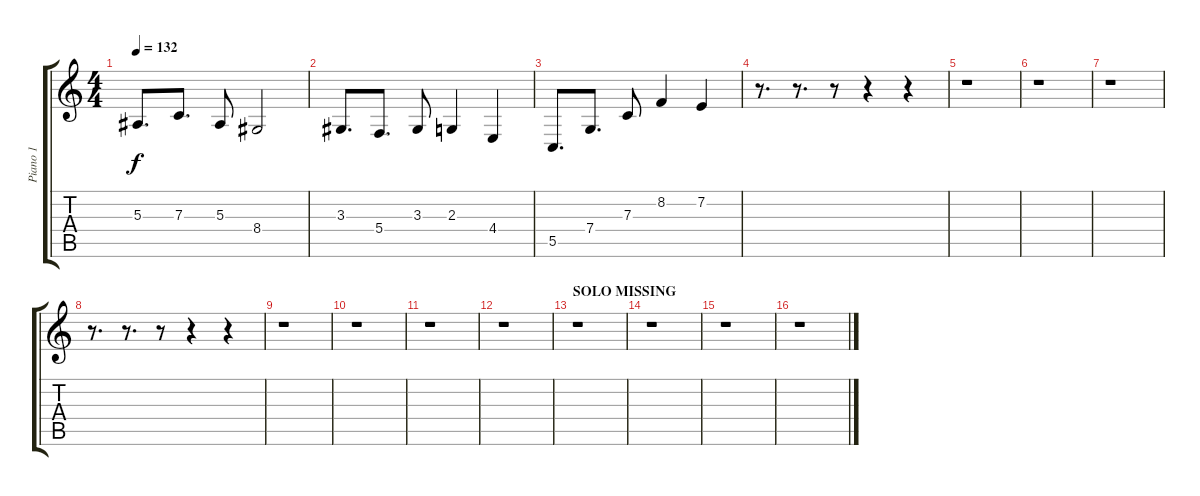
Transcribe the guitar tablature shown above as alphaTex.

\track ("Piano 1" "Piano 1") {instrument acousticgrandpiano}
\staff {score tabs}
\tuning (D4 A3 F3 C3 G2 C2) {hide}
\ts (4 4)
\tempo 132
\clef g2
\ks c
5.3.8{d dy f} 7.3.8{d} 5.3.8 8.4.2 |
3.3.8{d} 5.4.8{d} 3.3.8 2.3.4 4.4.4 |
5.5.8{d} 7.4.8{d} 7.3.8 8.2.4 7.2.4 |
r.8{d} r.8{d} r.8 r.4 r.4 |
r.1 |
r.1 |
r.1 |
r.8{d} r.8{d} r.8 r.4 r.4 |
r.1 |
r.1 |
r.1 |
r.1 |
\section ("" "SOLO MISSING")
r.1 |
r.1 |
r.1 |
r.1
